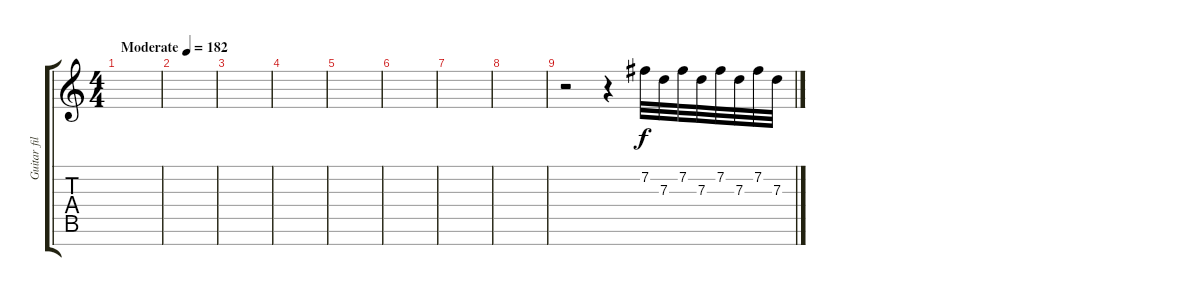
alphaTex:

\track ("Guitar fills" "Guitar fil") {instrument overdrivenguitar}
\staff {score tabs}
\tuning (E4 B3 G3 D3 A2 E2 B1) {hide}
\ts (4 4)
\tempo (182 "Moderate")
\clef g2
\ks c
|
|
|
|
|
|
|
|
r.2 r.4 7.2.32 7.3.32 7.2.32 7.3.32 7.2.32 7.3.32 7.2.32 7.3.32
